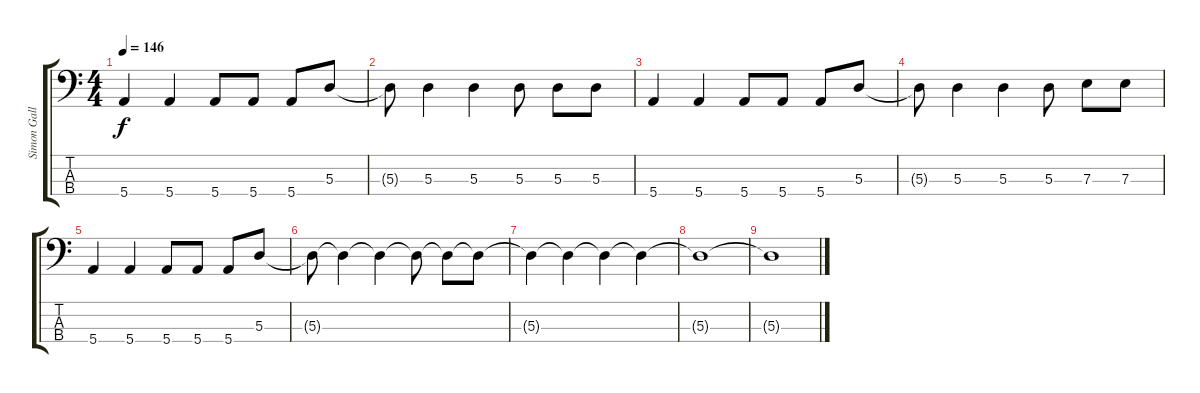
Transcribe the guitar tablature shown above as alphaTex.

\track ("Simon Gallup bass" "Simon Gall") {instrument acousticbass}
\staff {score tabs}
\tuning (G2 D2 A1 E1) {hide}
\ts (4 4)
\tempo 146
\clef f4
\ks c
5.4.4{dy f} 5.4.4 5.4.8 5.4.8 5.4.8 5.3.8 |
5.3{t}.8 5.3.4 5.3.4 5.3.8 5.3.8 5.3.8 |
5.4.4 5.4.4 5.4.8 5.4.8 5.4.8 5.3.8 |
5.3{t}.8 5.3.4 5.3.4 5.3.8 7.3.8 7.3.8 |
5.4.4 5.4.4 5.4.8 5.4.8 5.4.8 5.3.8 |
5.3{t}.8 5.3{t}.4 5.3{t}.4 5.3{t}.8 5.3{t}.8 5.3{t}.8 |
5.3{t}.4 5.3{t}.4 5.3{t}.4 5.3{t}.4 |
5.3{t}.1 |
5.3{t}.1
